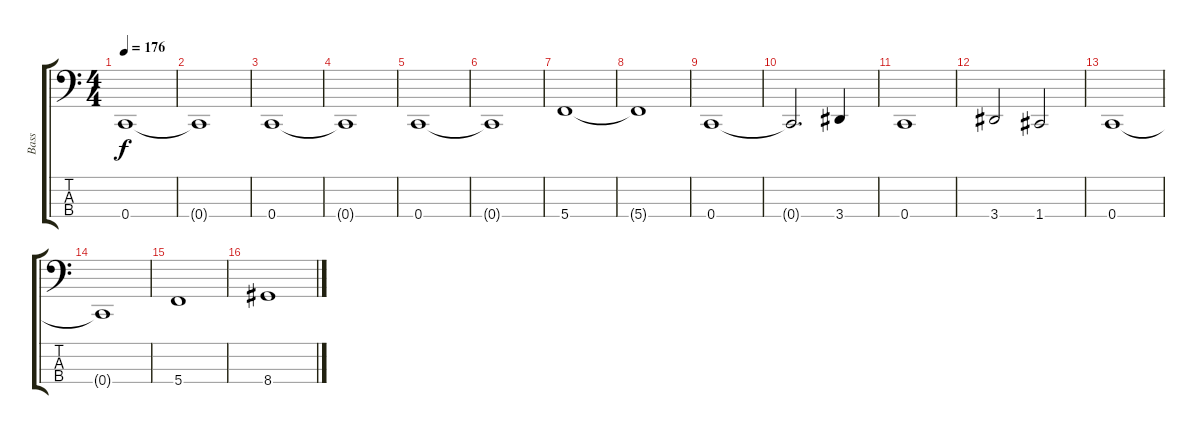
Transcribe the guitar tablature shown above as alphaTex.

\track ("Bass" "Bass") {instrument electricbasspick}
\staff {score tabs}
\tuning (F2 C2 G1 C1) {hide}
\ts (4 4)
\tempo 176
\clef f4
\ks c
0.4.1{dy f} |
0.4{t}.1 |
0.4.1 |
0.4{t}.1 |
0.4.1 |
0.4{t}.1 |
5.4.1 |
5.4{t}.1 |
0.4.1 |
0.4{t}.2{d} 3.4.4 |
0.4.1 |
3.4.2 1.4.2 |
0.4.1 |
0.4{t}.1 |
5.4.1 |
8.4.1
